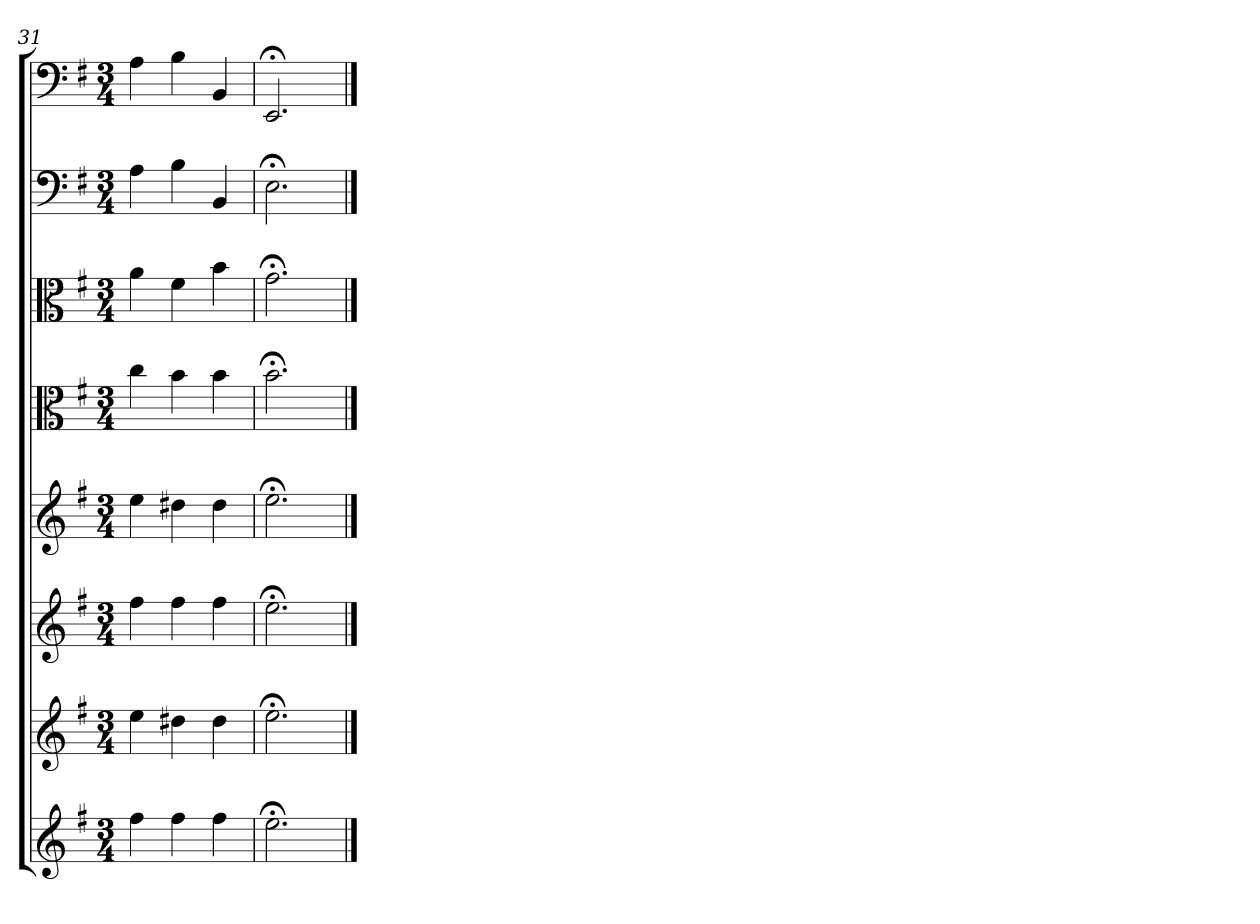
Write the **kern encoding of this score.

**kern	**kern	**kern	**kern	**kern	**kern	**kern	**kern
*part8	*part7	*part6	*part5	*part4	*part3	*part2	*part1
*staff8	*staff7	*staff6	*staff5	*staff4	*staff3	*staff2	*staff1
*clefG2	*clefG2	*clefG2	*clefG2	*clefC3	*clefC3	*clefF4	*clefF4
*k[f#]	*k[f#]	*k[f#]	*k[f#]	*k[f#]	*k[f#]	*k[f#]	*k[f#]
*e:	*e:	*e:	*e:	*e:	*e:	*e:	*e:
*M3/4	*M3/4	*M3/4	*M3/4	*M3/4	*M3/4	*M3/4	*M3/4
=31	=31	=31	=31	=31	=31	=31	=31
4ff#\	4ee\	4ff#\	4ee\	4cc\	4a\	4A\	4A\
4ff#\	4dd#X\	4ff#\	4dd#X\	4b\	4f#\	4B\	4B\
4ff#\	4dd#\	4ff#\	4dd#\	4b\	4b\	4BB/	4BB/
=32	=32	=32	=32	=32	=32	=32	=32
2.ee;<\	2.ee;<\	2.ee;<\	2.ee;<\	2.b;<\	2.g;<\	2.E;<\	2.EE;</
==	==	==	==	==	==	==	==
*-	*-	*-	*-	*-	*-	*-	*-
